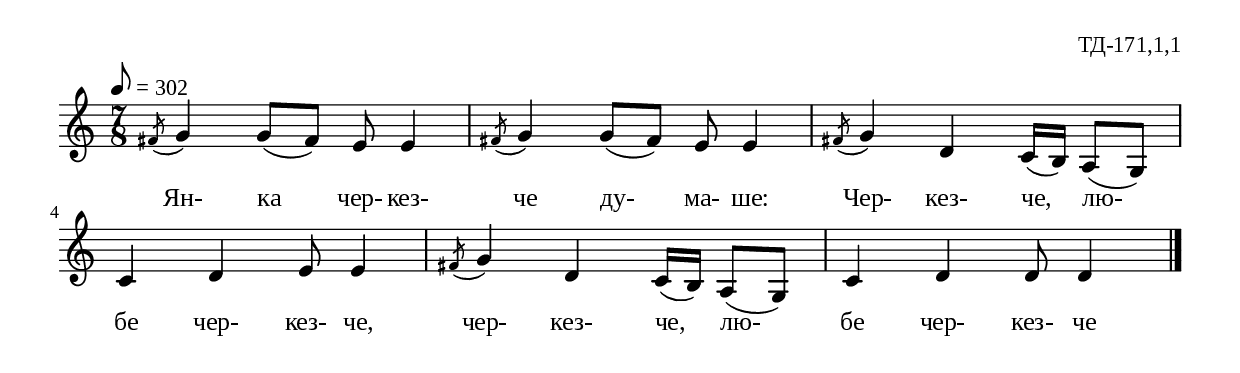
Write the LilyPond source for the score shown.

%{
TD_171_1_01
%}

\include "td-preamble.ly"

\score {
\relative c' {
 \tempo 8 = 302
  \time 7/8
\acciaccatura fis8 g4 g8([ fis)] e e4 |
\acciaccatura fis8 g4 g8([ fis)] e e4 |
\acciaccatura fis8 g4 d c16( b) a8([ g)] c4 d e8 e4 |
\acciaccatura fis8 g4 d c16( b) a8([ g)]  c4 d d8 d4 |
 \bar "|." 
}
\addlyrics { Ян- ка чер- кез- че ду- ма- ше: Чер- кез- че, лю- бе чер- кез- че,
чер- кез- че, лю- бе чер- кез- че }
%
\layout {
  indent = #0
  line-width = 190\mm
  ragged-right=##f
}
%
\midi { 
	\context {
		\Score
		tempoWholesPerMinute = #(ly:make-moment 302 8)
		}
	}
}

\header{
  opus = "ТД-171,1,1"
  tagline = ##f
}


